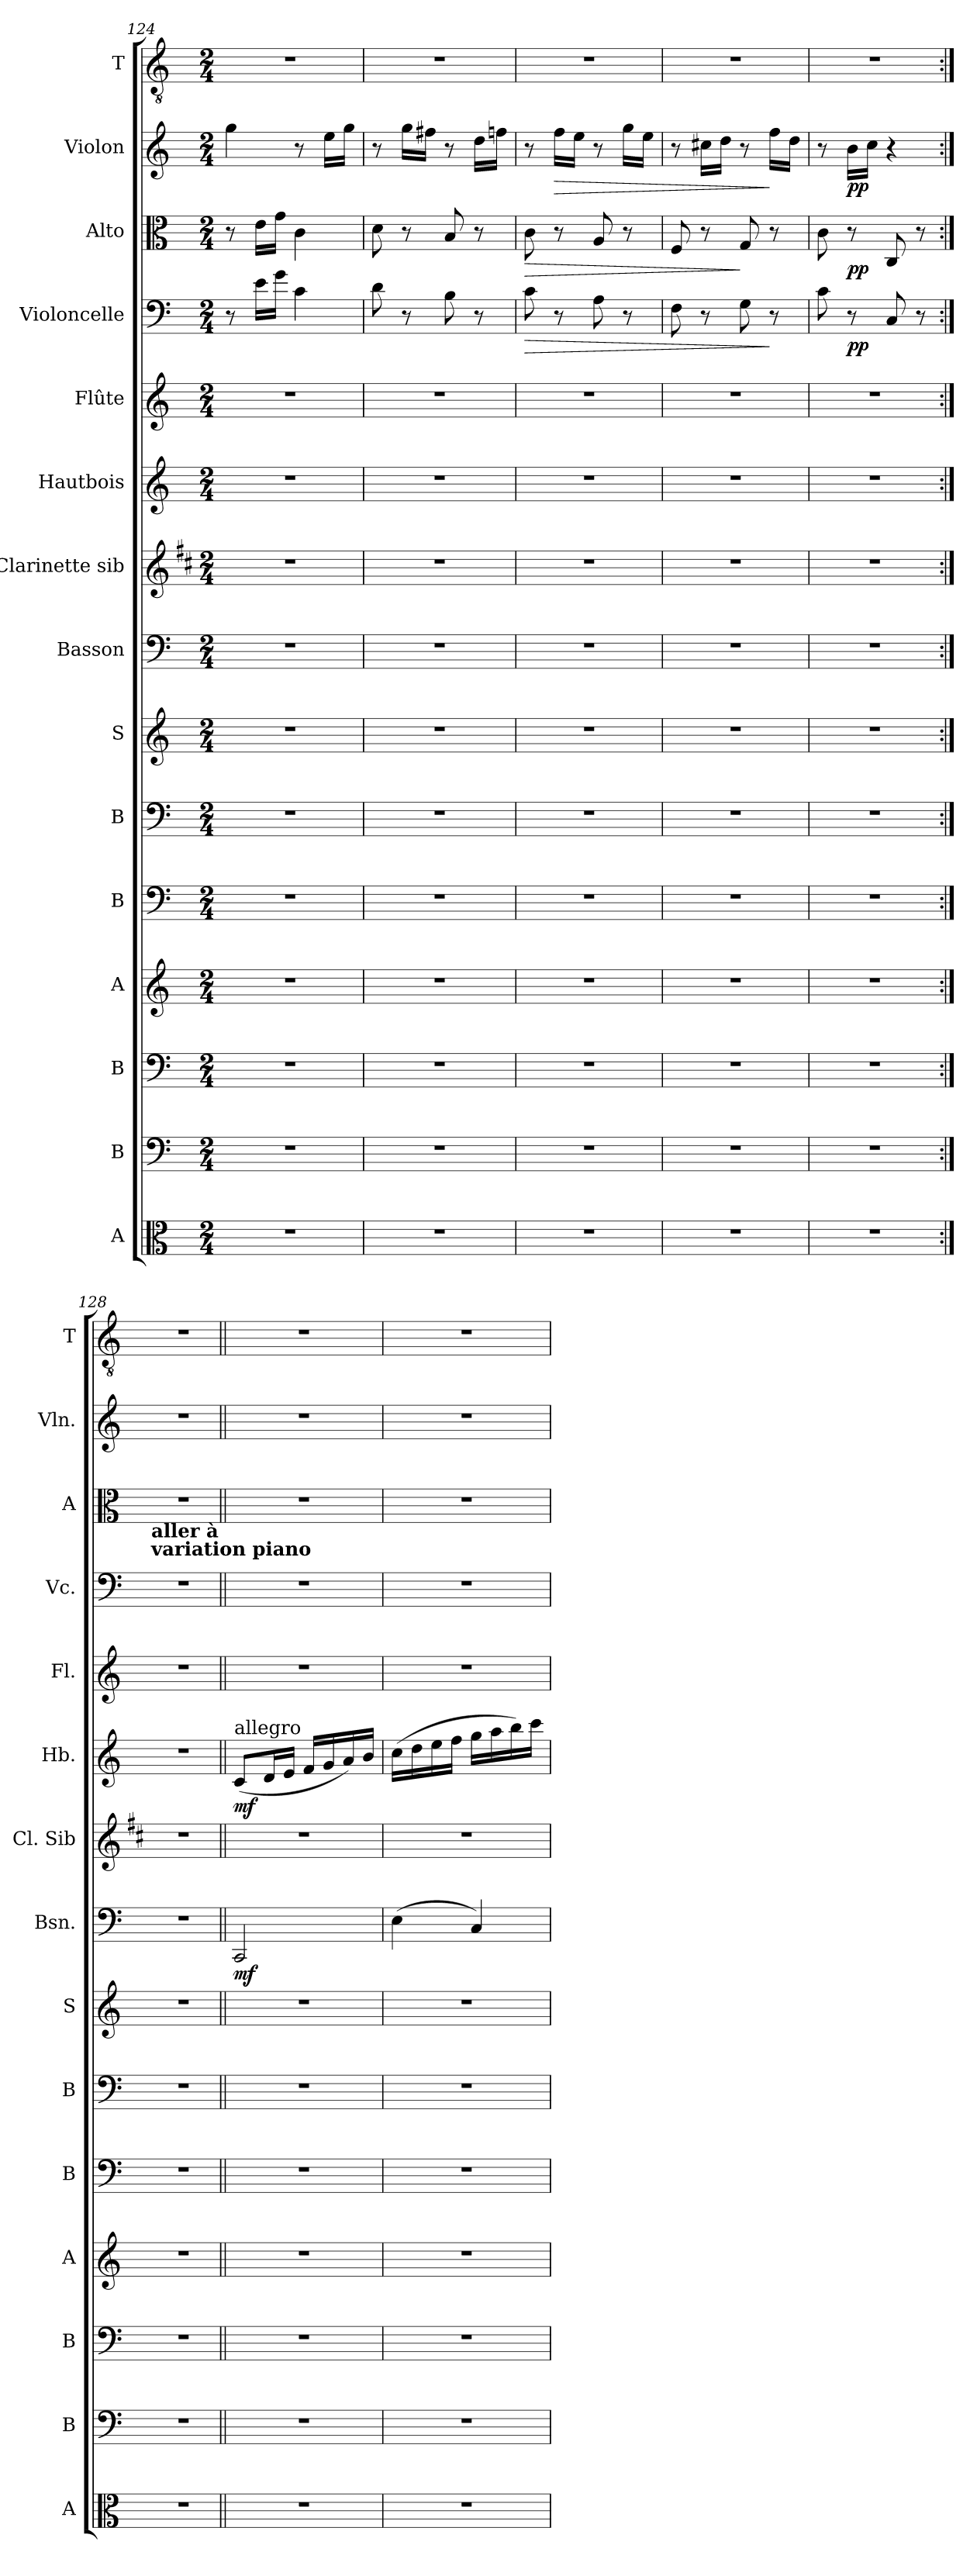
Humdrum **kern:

**kern	**kern	**kern	**kern	**kern	**kern	**kern	**kern	**dynam	**kern	**kern	**dynam	**kern	**kern	**dynam	**kern	**dynam	**kern	**dynam	**kern
*part15	*part14	*part13	*part12	*part11	*part10	*part9	*part8	*part8	*part7	*part6	*part6	*part5	*part4	*part4	*part3	*part3	*part2	*part2	*part1
*staff15	*staff14	*staff13	*staff12	*staff11	*staff10	*staff9	*staff8	*staff8	*staff7	*staff6	*staff6	*staff5	*staff4	*staff4	*staff3	*staff3	*staff2	*staff2	*staff1
*I"A	*I"B	*I"B	*I"A	*I"B	*I"B	*I"S	*I"Basson	*	*I"Clarinette sib	*I"Hautbois	*	*I"Flûte	*I"Violoncelle	*	*I"Alto	*	*I"Violon	*	*I"T
*I'A	*I'B	*I'B	*I'A	*I'B	*I'B	*I'S	*I'Bsn.	*	*I'Cl. Sib	*I'Hb.	*	*I'Fl.	*I'Vc.	*	*I'A	*	*I'Vln.	*	*I'T
*clefC3	*clefF4	*clefF4	*clefG2	*clefF4	*clefF4	*clefG2	*clefF4	*	*clefG2	*clefG2	*	*clefG2	*clefF4	*	*clefC3	*	*clefG2	*	*clefGv2
*	*	*	*	*	*	*	*	*	*ITrd1c2	*	*	*	*	*	*	*	*	*	*
*k[]	*k[]	*k[]	*k[]	*k[]	*k[]	*k[]	*k[]	*	*k[]	*k[]	*	*k[]	*k[]	*	*k[]	*	*k[]	*	*k[]
*C:	*C:	*C:	*C:	*C:	*C:	*C:	*C:	*	*C:	*C:	*	*C:	*C:	*	*C:	*	*C:	*	*C:
*M2/4	*M2/4	*M2/4	*M2/4	*M2/4	*M2/4	*M2/4	*M2/4	*	*M2/4	*M2/4	*	*M2/4	*M2/4	*	*M2/4	*	*M2/4	*	*M2/4
=124	=124	=124	=124	=124	=124	=124	=124	=124	=124	=124	=124	=124	=124	=124	=124	=124	=124	=124	=124
2r	2r	2r	2r	2r	2r	2r	2r	.	2r	2r	.	2r	8r	.	8r	.	4gg\	.	2r
.	.	.	.	.	.	.	.	.	.	.	.	.	16e\LL	.	16e\LL	.	.	.	.
.	.	.	.	.	.	.	.	.	.	.	.	.	16g\JJ	.	16g\JJ	.	.	.	.
.	.	.	.	.	.	.	.	.	.	.	.	.	4c\	.	4c\	.	8r	.	.
.	.	.	.	.	.	.	.	.	.	.	.	.	.	.	.	.	16ee\LL	.	.
.	.	.	.	.	.	.	.	.	.	.	.	.	.	.	.	.	16gg\JJ	.	.
!!LO:LB:g=z
=125	=125	=125	=125	=125	=125	=125	=125	=125	=125	=125	=125	=125	=125	=125	=125	=125	=125	=125	=125
2r	2r	2r	2r	2r	2r	2r	2r	.	2r	2r	.	2r	8d\	.	8d\	.	8r	.	2r
.	.	.	.	.	.	.	.	.	.	.	.	.	8r	.	8r	.	16gg\LL	.	.
.	.	.	.	.	.	.	.	.	.	.	.	.	.	.	.	.	16ff#X\JJ	.	.
.	.	.	.	.	.	.	.	.	.	.	.	.	8B\	.	8B/	.	8r	.	.
.	.	.	.	.	.	.	.	.	.	.	.	.	8r	.	8r	.	16dd\LL	.	.
.	.	.	.	.	.	.	.	.	.	.	.	.	.	.	.	.	16ffn\JJ	.	.
=126	=126	=126	=126	=126	=126	=126	=126	=126	=126	=126	=126	=126	=126	=126	=126	=126	=126	=126	=126
!	!	!	!	!	!	!	!	!	!	!	!	!	!	!LO:HP:b	!	!LO:HP:b	!	!	!
2r	2r	2r	2r	2r	2r	2r	2r	.	2r	2r	.	2r	8c\	>	8c\	>	8r	.	2r
!	!	!	!	!	!	!	!	!	!	!	!	!	!	!	!	!	!	!LO:HP:b	!
.	.	.	.	.	.	.	.	.	.	.	.	.	8r	.	8r	.	16ff\LL	>	.
.	.	.	.	.	.	.	.	.	.	.	.	.	.	.	.	.	16ee\JJ	.	.
.	.	.	.	.	.	.	.	.	.	.	.	.	8A\	.	8A/	.	8r	.	.
.	.	.	.	.	.	.	.	.	.	.	.	.	8r	.	8r	.	16gg\LL	.	.
.	.	.	.	.	.	.	.	.	.	.	.	.	.	.	.	.	16ee\JJ	.	.
=127	=127	=127	=127	=127	=127	=127	=127	=127	=127	=127	=127	=127	=127	=127	=127	=127	=127	=127	=127
2r	2r	2r	2r	2r	2r	2r	2r	.	2r	2r	.	2r	8F\	.	8F/	.	8r	.	2r
.	.	.	.	.	.	.	.	.	.	.	.	.	8r	.	8r	.	16cc#X\LL	.	.
.	.	.	.	.	.	.	.	.	.	.	.	.	.	.	.	.	16dd\JJ	.	.
.	.	.	.	.	.	.	.	.	.	.	.	.	8G\	.	8G/	]	8r	.	.
.	.	.	.	.	.	.	.	.	.	.	.	.	8r	]	8r	.	16ff\LL	]	.
.	.	.	.	.	.	.	.	.	.	.	.	.	.	.	.	.	16dd\JJ	.	.
=127X6	=127X6	=127X6	=127X6	=127X6	=127X6	=127X6	=127X6	=127X6	=127X6	=127X6	=127X6	=127X6	=127X6	=127X6	=127X6	=127X6	=127X6	=127X6	=127X6
2r	2r	2r	2r	2r	2r	2r	2r	.	2r	2r	.	2r	8c\	.	8c\	.	8r	.	2r
!	!	!	!	!	!	!	!	!	!	!	!	!	!	!LO:DY:b	!	!LO:DY:b	!	!LO:DY:b	!
.	.	.	.	.	.	.	.	.	.	.	.	.	8r	pp	8r	pp	16b\LL	pp	.
.	.	.	.	.	.	.	.	.	.	.	.	.	.	.	.	.	16cc\JJ	.	.
.	.	.	.	.	.	.	.	.	.	.	.	.	8C/	.	8C/	.	4r	.	.
.	.	.	.	.	.	.	.	.	.	.	.	.	8r	.	8r	.	.	.	.
=128:|!	=128:|!	=128:|!	=128:|!	=128:|!	=128:|!	=128:|!	=128:|!	=128:|!	=128:|!	=128:|!	=128:|!	=128:|!	=128:|!	=128:|!	=128:|!	=128:|!	=128:|!	=128:|!	=128:|!
!	!	!	!	!	!	!	!	!	!	!	!	!	!	!	!LO:TX:b:B:t=aller à \nvariation piano	!	!	!	!
2r	2r	2r	2r	2r	2r	2r	2r	.	2r	2r	.	2r	2r	.	2r	.	2r	.	2r
!!LO:PB:g=z
=129||	=129||	=129||	=129||	=129||	=129||	=129||	=129||	=129||	=129||	=129||	=129||	=129||	=129||	=129||	=129||	=129||	=129||	=129||	=129||
!	!	!	!	!	!	!	!	!	!	!LO:TX:a:t=allegro	!	!	!	!	!	!	!	!	!
!	!	!	!	!	!	!	!	!LO:DY:b	!	!	!LO:DY:b	!	!	!	!	!	!	!	!
2r	2r	2r	2r	2r	2r	2r	2CC/	mf	2r	(<8c/L	mf	2r	2r	.	2r	.	2r	.	2r
.	.	.	.	.	.	.	.	.	.	16d/L	.	.	.	.	.	.	.	.	.
.	.	.	.	.	.	.	.	.	.	16e/JJ	.	.	.	.	.	.	.	.	.
.	.	.	.	.	.	.	.	.	.	16f/LL	.	.	.	.	.	.	.	.	.
.	.	.	.	.	.	.	.	.	.	16g/	.	.	.	.	.	.	.	.	.
.	.	.	.	.	.	.	.	.	.	16a/)	.	.	.	.	.	.	.	.	.
.	.	.	.	.	.	.	.	.	.	16b/JJ	.	.	.	.	.	.	.	.	.
=130	=130	=130	=130	=130	=130	=130	=130	=130	=130	=130	=130	=130	=130	=130	=130	=130	=130	=130	=130
2r	2r	2r	2r	2r	2r	2r	(>4E\	.	2r	(>16cc\LL	.	2r	2r	.	2r	.	2r	.	2r
.	.	.	.	.	.	.	.	.	.	16dd\	.	.	.	.	.	.	.	.	.
.	.	.	.	.	.	.	.	.	.	16ee\	.	.	.	.	.	.	.	.	.
.	.	.	.	.	.	.	.	.	.	16ff\JJ	.	.	.	.	.	.	.	.	.
.	.	.	.	.	.	.	4C/)	.	.	16gg\LL	.	.	.	.	.	.	.	.	.
.	.	.	.	.	.	.	.	.	.	16aa\	.	.	.	.	.	.	.	.	.
.	.	.	.	.	.	.	.	.	.	16bb\)	.	.	.	.	.	.	.	.	.
.	.	.	.	.	.	.	.	.	.	16ccc\JJ	.	.	.	.	.	.	.	.	.
=	=	=	=	=	=	=	=	=	=	=	=	=	=	=	=	=	=	=	=
*-	*-	*-	*-	*-	*-	*-	*-	*-	*-	*-	*-	*-	*-	*-	*-	*-	*-	*-	*-
